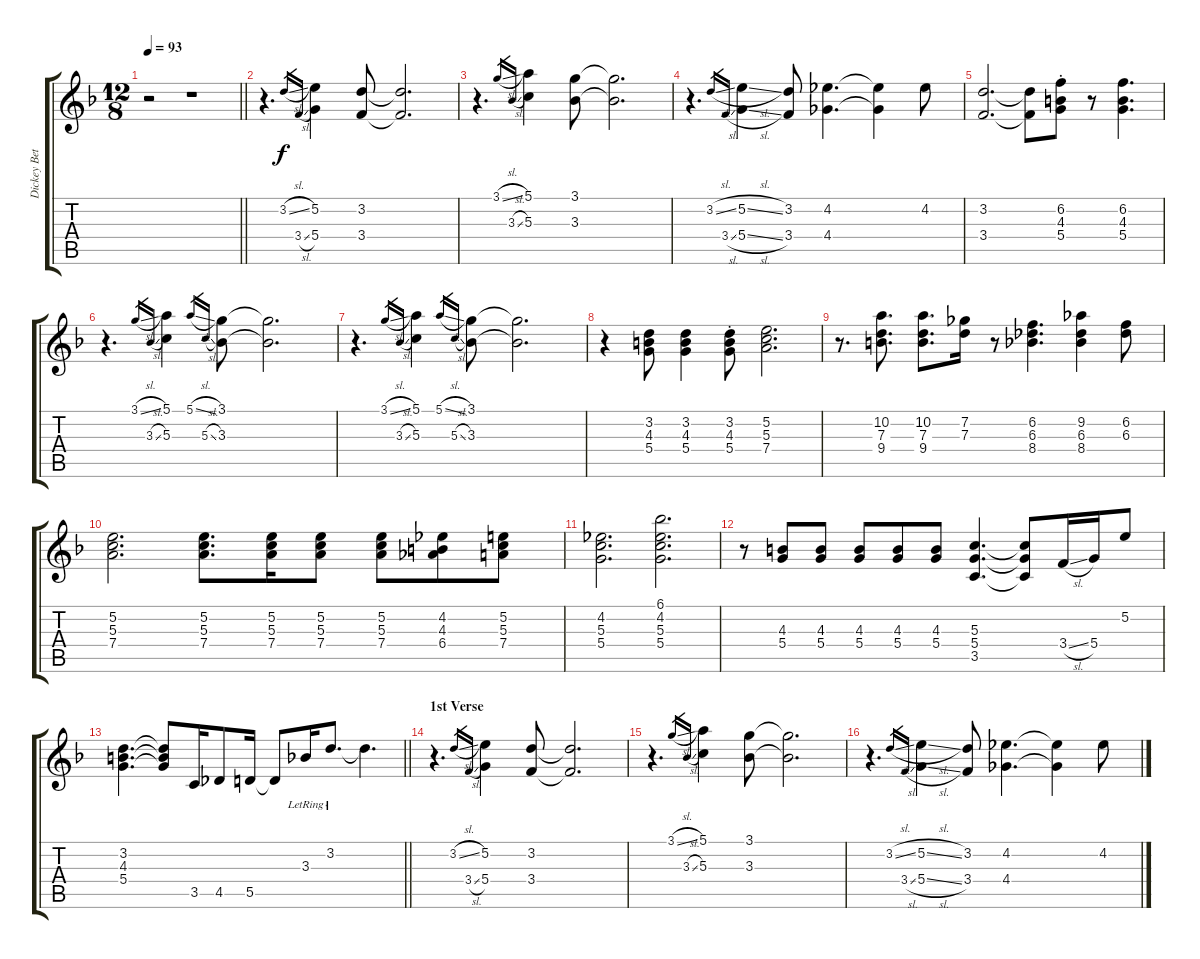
\track ("Dickey Betts" "Dickey Bet") {instrument distortionguitar}
\staff {score tabs}
\tuning (E4 B3 G3 D3 A2 E2) {hide}
\ts (12 8)
\tempo 93
\clef g2
\barLineRight lightlight
\ks f
r.2{dy f instrument distortionguitar} r.1 |
r.4{d} 3.2{sl}.16{gr} 3.4{sl}.16{gr} (5.2 5.4).4 (3.2 3.4).8 (3.2{t} 3.4{t}).2{d} |
r.4{d} 3.1{sl}.16{gr} 3.3{sl}.16{gr} (5.1 5.3).4 (3.1 3.3).8 (3.1{t} 3.3{t}).2{d} |
r.4{d} 3.2{sl}.16{gr} 3.4{sl}.16{gr} (5.2{sl} 5.4{sl}).4 (3.2 3.4).8 (4.2 4.4).4{d} (4.2{t} 4.4{t}).4 4.2.8 |
(3.2 3.4).2{d} (3.2{t} 3.4{t}).8 (6.2{st} 4.3{st} 5.4{st}).8 r.8 (6.2 4.3 5.4).4{d} |
r.4{d} 3.1{sl}.16{gr} 3.3{sl}.16{gr} (5.1 5.3).4 5.1{sl}.16{gr} 5.3{sl}.16{gr} (3.1 3.3).8 (3.1{t} 3.3{t}).2{d} |
r.4{d} 3.1{sl}.16{gr} 3.3{sl}.16{gr} (5.1 5.3).4 5.1{sl}.16{gr} 5.3{sl}.16{gr} (3.1 3.3).8 (3.1{t} 3.3{t}).2{d} |
r.4 (3.2 4.3 5.4).8 (3.2 4.3 5.4).4 (3.2{st} 4.3{st} 5.4{st}).8 (5.2 5.3 7.4).2{d} |
r.8{d} (10.2 7.3 9.4).8{d} (10.2 7.3 9.4).8{d} (7.2 7.3).16 r.8 (6.2 6.3 8.4).4{d} (9.2 6.3 8.4).4 (6.2 6.3).8 |
(5.2 5.3 7.4).2{d} (5.2 5.3 7.4).8{d} (5.2 5.3 7.4).16 (5.2 5.3 7.4).8 (5.2 5.3 7.4).8 (4.2 4.3 6.4).8 (5.2 5.3 7.4).8 |
(4.2 5.3 5.4).2{d} (6.1 4.2 5.3 5.4).2{d} |
r.8 (4.3 5.4).8 (4.3 5.4).8 (4.3 5.4).8 (4.3 5.4).8 (4.3 5.4).8 (5.3 5.4 3.5).4{d} (5.3{t} 5.4{t} 3.5{t}).8 3.4{sl}.16 5.4.16 5.2.8 |
\barLineRight lightlight
(3.2 4.3 5.4).4{d} (3.2{t} 4.3{t} 5.4{t}).8 3.5.16 4.5.8 5.5.16 5.5{t}.8 3.3{lr}.16 3.2{lr}.8{d} 3.2{t}.4{d} |
\section ("" "1st Verse")
r.4{d} 3.2{sl}.16{gr} 3.4{sl}.16{gr} (5.2 5.4).4 (3.2 3.4).8 (3.2{t} 3.4{t}).2{d} |
r.4{d} 3.1{sl}.16{gr} 3.3{sl}.16{gr} (5.1 5.3).4 (3.1 3.3).8 (3.1{t} 3.3{t}).2{d} |
r.4{d} 3.2{sl}.16{gr} 3.4{sl}.16{gr} (5.2{sl} 5.4{sl}).4 (3.2 3.4).8 (4.2 4.4).4{d} (4.2{t} 4.4{t}).4 4.2.8
